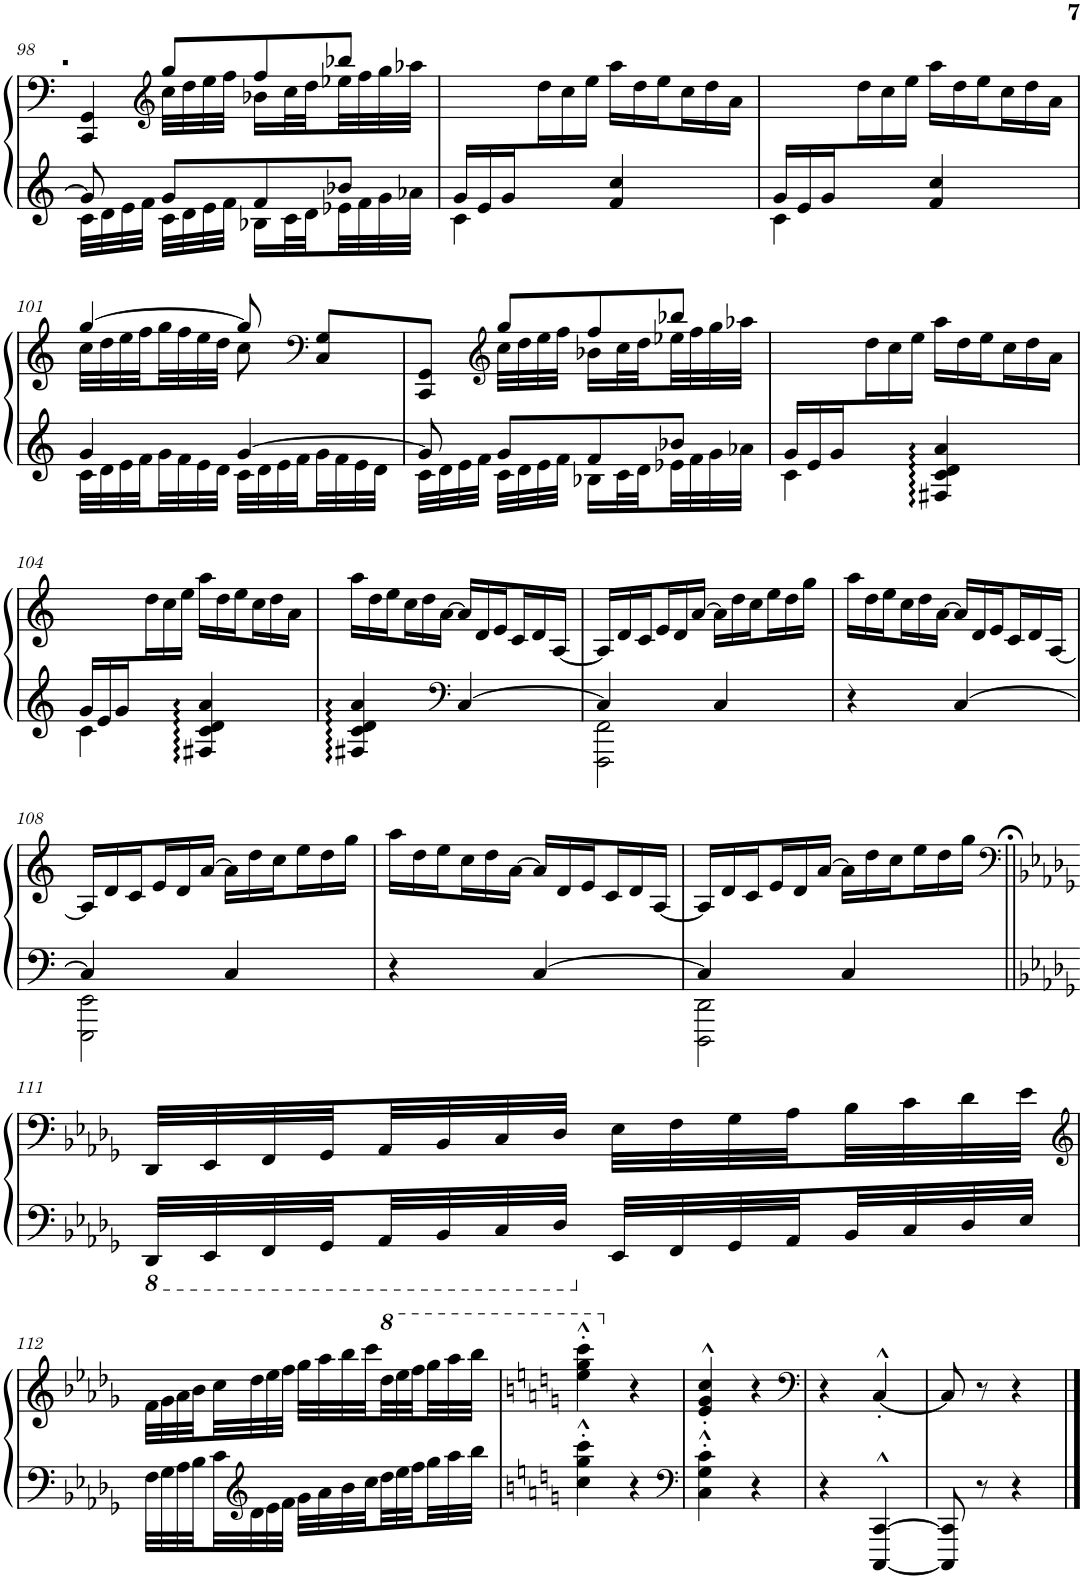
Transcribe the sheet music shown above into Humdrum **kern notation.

**kern	**kern
*part1	*part1
*staff2	*staff1
*I"Piano	*
*I'Pno.	*
!!LO:PB:g=z
*clefG2	*clefF4
*k[]	*k[]
*M2/4	*M2/4
=98	=98
*^	*^
8g/]	32c\LLL	8CC/ 8GG/	8ryy
.	32d\	.	.
.	32e\	.	.
.	32f\JJJ	.	.
*	*	*clefG2	*
8g/L	32c\LLL	8gg/L	32cc\LLL
.	32d\	.	32dd\
.	32e\	.	32ee\
.	32f\JJJ	.	32ff\JJJ
8f/	16B-X\LL	8ff/	16b-X\LL
.	32c\L	.	32cc\L
.	32d\	.	32dd\
8b-X/J	32e-X\	8bb-X/J	32ee-X\
.	32f\	.	32ff\
.	32g\	.	32gg\
.	32a-X\JJJ	.	32aa-X\JJJ
*	*	*v	*v
=99	=99	=99
*Xbrackettup	*	*
24g/LL	4c\	8ryy
24e/	.	.
24g/	.	.
*	*	*Xbrackettup
4.ryy	.	24dd\
.	.	24cc\
.	.	24ee\JJ
.	4f/ 4cc/	24aa\LL
.	.	24dd\
.	.	24ee\
.	.	24cc\
.	.	24dd\
.	.	24a\JJ
=100	=100	=100
24g/LL	4c\	8ryy
24e/	.	.
24g/	.	.
4.ryy	.	24dd\
.	.	24cc\
.	.	24ee\JJ
.	4f/ 4cc/	24aa\LL
.	.	24dd\
.	.	24ee\
.	.	24cc\
.	.	24dd\
.	.	24a\JJ
!!LO:LB:g=z
=101	=101	=101
*	*	*^
4g/	32c\LLL	[4gg/	32cc\LLL
.	32d\	.	32dd\
.	32e\	.	32ee\
.	32f\	.	32ff\
.	32g\	.	32gg\
.	32f\	.	32ff\
.	32e\	.	32ee\
.	32d\JJJ	.	32dd\JJJ
[4g/	32c\LLL	8gg/]	8cc\
.	32d\	.	.
.	32e\	.	.
.	32f\	.	.
*	*	*clefF4	*
.	32g\	8C/ 8G/L	8ryy
.	32f\	.	.
.	32e\	.	.
.	32d\JJJ	.	.
=102	=102	=102	=102
8g/]	32c\LLL	8CC/ 8GG/J	8ryy
.	32d\	.	.
.	32e\	.	.
.	32f\JJJ	.	.
*	*	*clefG2	*
8g/L	32c\LLL	8gg/L	32cc\LLL
.	32d\	.	32dd\
.	32e\	.	32ee\
.	32f\JJJ	.	32ff\JJJ
8f/	16B-X\LL	8ff/	16b-X\LL
.	32c\L	.	32cc\L
.	32d\	.	32dd\
8b-X/J	32e-X\	8bb-X/J	32ee-X\
.	32f\	.	32ff\
.	32g\	.	32gg\
.	32a-X\JJJ	.	32aa-X\JJJ
*	*	*v	*v
=103	=103	=103
24g/LL	4c\	8ryy
24e/	.	.
24g/	.	.
4.ryy	.	24dd\
.	.	24cc\
.	.	24ee\JJ
.	4F#X/ 4c/ 4d/ 4a/	24aa\LL
.	.	24dd\
.	.	24ee\
.	.	24cc\
.	.	24dd\
.	.	24a\JJ
!!LO:LB:g=z
=104	=104	=104
24g/LL	4c\	8ryy
24e/	.	.
24g/	.	.
4.ryy	.	24dd\
.	.	24cc\
.	.	24ee\JJ
.	4F#X/ 4c/ 4d/ 4a/	24aa\LL
.	.	24dd\
.	.	24ee\
.	.	24cc\
.	.	24dd\
.	.	24a\JJ
*v	*v	*
=105	=105
4F#X/ 4c/ 4d/ 4a/	24aa\LL
.	24dd\
.	24ee\
.	24cc\
.	24dd\
.	[24a\JJ
*clefF4	*
[4C/	24a/LL]
.	24d/
.	24e/
.	24c/
.	24d/
.	[24A/JJ
=106	=106
*^	*
4C/]	2FFF\ 2FF\	24A/LL]
.	.	24d/
.	.	24c/
.	.	24e/
.	.	24d/
.	.	[24a/JJ
4C/	.	24a\LL]
.	.	24dd\
.	.	24cc\
.	.	24ee\
.	.	24dd\
.	.	24gg\JJ
*v	*v	*
=107	=107
4r	24aa\LL
.	24dd\
.	24ee\
.	24cc\
.	24dd\
.	[24a\JJ
[4C/	24a/LL]
.	24d/
.	24e/
.	24c/
.	24d/
.	[24A/JJ
!!LO:LB:g=z
=108	=108
*^	*
4C/]	2EEE\ 2EE\	24A/LL]
.	.	24d/
.	.	24c/
.	.	24e/
.	.	24d/
.	.	[24a/JJ
4C/	.	24a\LL]
.	.	24dd\
.	.	24cc\
.	.	24ee\
.	.	24dd\
.	.	24gg\JJ
*v	*v	*
=109	=109
4r	24aa\LL
.	24dd\
.	24ee\
.	24cc\
.	24dd\
.	[24a\JJ
[4C/	24a/LL]
.	24d/
.	24e/
.	24c/
.	24d/
.	[24A/JJ
=110	=110
*^	*
4C/]	2DDD\ 2DD\	24A/LL]
.	.	24d/
.	.	24c/
.	.	24e/
.	.	24d/
.	.	[24a/JJ
4C/	.	24a\LL]
.	.	24dd\
.	.	24cc\
.	.	24ee\
.	.	24dd\
.	.	24gg,\JJ
*v	*v	*
!!LO:LB:g=z
=111||	=111||
*	*clefF4
*k[b-e-a-d-g-]	*k[b-e-a-d-g-]
*8ba	*
32DDD-/LLL	32DD-/LLL
32EEE-/	32EE-/
32FFF/	32FF/
32GGG-/	32GG-/
32AAA-/	32AA-/
32BBB-/	32BB-/
32CC/	32C/
32DD-/JJJ	32D-/JJJ
*X8ba	*
32EE-/LLL	32E-\LLL
32FF/	32F\
32GG-/	32G-\
32AA-/	32A-\
32BB-/	32B-\
32C/	32c\
32D-/	32d-\
32E-/JJJ	32e-\JJJ
!!LO:LB:g=z
=112	=112
*	*clefG2
32F\LLL	32f\LLL
32G-\	32g-\
32A-\	32a-\
32B-\	32b-\
32c\	32cc\
*clefG2	*
32d-\	32dd-\
32e-\	32ee-\
32f\JJJ	32ff\JJJ
32g-\LLL	32gg-\LLL
32a-\	32aa-\
32b-\	32bb-\
32cc\	32ccc\
*	*8va
48dd-\	48ddd-\
48ee-\	48eee-\
48ff\JJ	48fff\JJ
48gg-\LL	48ggg-\LL
48aa-\	48aaa-\
48bb-\JJJ	48bbb-\JJJ
=113	=113
*k[]	*k[]
4cc\'^^ 4gg\'^^ 4ccc\'^^	4eee\'^^ 4ggg\'^^ 4cccc\'^^
*	*X8va
4r	4r
=114	=114
*clefF4	*
4C\'^^ 4G\'^^ 4c\'^^	4e/'^^ 4g/'^^ 4cc/'^^
4r	4r
=115	=115
*	*clefF4
4r	4r
[4CCC/^^ [4CC/^^	[4C'^^/
=116	=116
8CCC/] 8CC/]	8C/]
8r	8r
4r	4r
==	==
*-	*-
